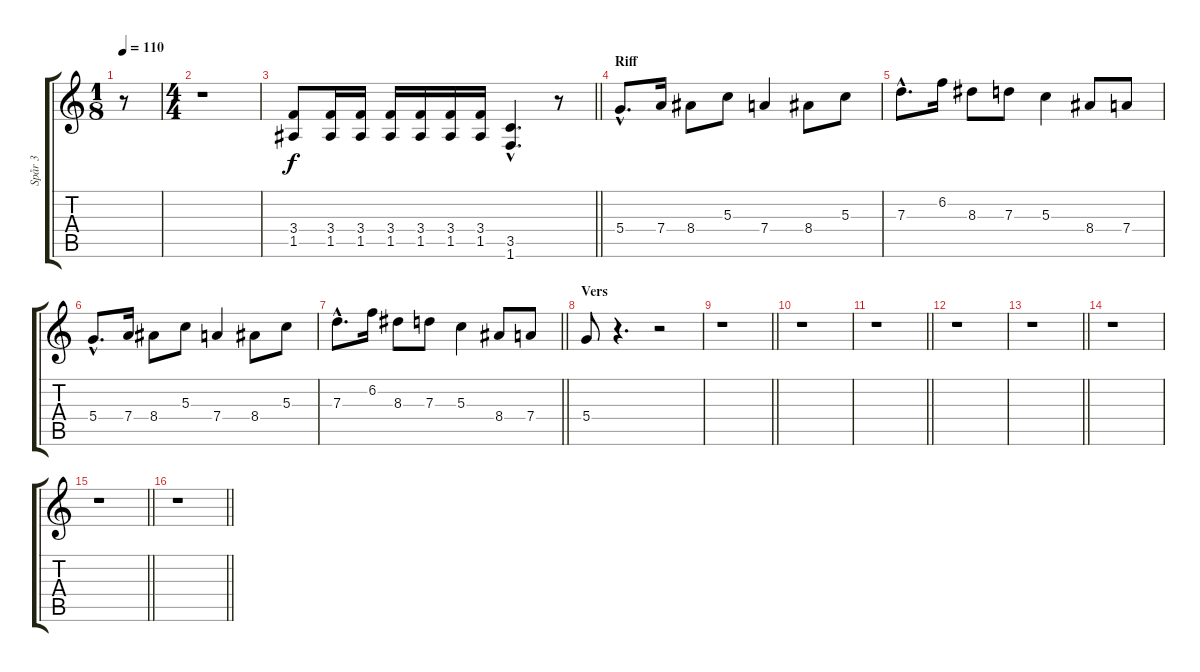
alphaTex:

\track ("Spår 3" "Spår 3") {instrument distortionguitar}
\staff {score tabs}
\tuning (E4 B3 G3 D3 A2 E2) {hide}
\ts (1 8)
\tempo 110
\clef g2
\ks c
r.8{dy f instrument distortionguitar} |
\ts (4 4)
r.1 |
\barLineRight lightlight
(3.4 1.5).8 (3.4 1.5).16 (3.4 1.5).16 (3.4 1.5).16 (3.4 1.5).16 (3.4 1.5).16 (3.4 1.5).16 (3.5{hac} 1.6{hac}).4{d} r.8 |
\section ("" "Riff")
5.4{hac}.8{d} 7.4.16 8.4.8 5.3.8 7.4.4 8.4.8 5.3.8 |
7.3{hac}.8{d} 6.2.16 8.3.8 7.3.8 5.3.4 8.4.8 7.4.8 |
5.4{hac}.8{d} 7.4.16 8.4.8 5.3.8 7.4.4 8.4.8 5.3.8 |
\barLineRight lightlight
7.3{hac}.8{d} 6.2.16 8.3.8 7.3.8 5.3.4 8.4.8 7.4.8 |
\section ("" "Vers")
5.4.8 r.4{d} r.2 |
\barLineRight lightlight
r.1 |
r.1 |
\barLineRight lightlight
r.1 |
r.1 |
\barLineRight lightlight
r.1 |
r.1 |
\barLineRight lightlight
r.1 |
\barLineRight lightlight
r.1
